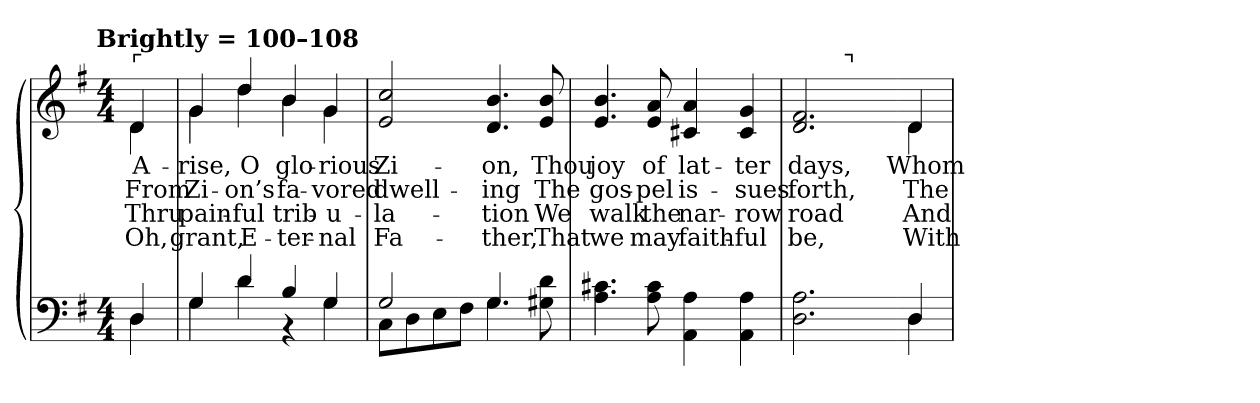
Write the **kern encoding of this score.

**kern	**kern	**text	**text	**text	**text
*part1	*part1	*part1	*part1	*part1	*part1
*staff2	*staff1	*staff1	*staff1	*staff1	*staff1
*clefF4	*clefG2	*	*	*	*
*k[f#]	*k[f#]	*	*	*	*
*G:	*G:	*	*	*	*
!!LO:TX:omd:t=Brightly = 100–108
*M4/4	*M4/4	*	*	*	*
*MM108	*MM108	*	*	*	*
=	=	=	=	=	=
*^	*	*	*	*	*
*	*	*^	*	*	*	*
!	!	!LO:TX:a:t=⌜	!	!	!	!	!
4D/	4D\	4d/	4d\	A-	From	Thru	Oh,
=1X	=1X	=1X	=1X	=1X	=1X	=1X	=1X
4G/	4G\	4g/	4g\	-rise,	Zi-	pain-	grant,
4d/	4d\	4dd/	4dd\	O	-on’s	-ful	E-
4B/	4r	4b/	4b\	glo-	fa-	trib-	-ter-
4G/	4G\	4g/	4g\	-rious	-vored	-u-	-nal
*	*	*v	*v	*	*	*	*
=2X	=2X	=2X	=2X	=2X	=2X	=2X
2G/	8C\L	2e/ 2cc/	Zi-	dwell-	-la-	Fa-
.	8D\	.	.	.	.	.
.	8E\	.	.	.	.	.
.	8F#\J	.	.	.	.	.
4.G/	4.G\	4.d/ 4.b/	-on,	-ing	-tion	-ther,
8G#X\ 8d\	8ryy	8e/ 8b/	Thou	The	We	That
*v	*v	*	*	*	*	*
=3X	=3X	=3X	=3X	=3X	=3X
4.A\ 4.c#X\	4.e/ 4.b/	joy	gos-	walk	we
8A\ 8c#\	8e/ 8a/	of	-pel	the	may
4AA\ 4A\	4c#X/ 4a/	lat-	is-	nar-	faith-
4AA\ 4A\	4c#/ 4g/	-ter	-sues	-row	-ful
=4X	=4X	=4X	=4X	=4X	=4X
*	*^	*	*	*	*
2.D\ 2.A\	2.d/ 2.f#/	2ryy	days,	forth,	road	be,
!	!	!LO:TX:a:rj:t=⌝	!	!	!	!
.	.	4ryy	.	.	.	.
!!LO:LB:g=z	!!
=5X-	=5X-	=5X-	=5X-	=5X-	=5X-	=5X-
*^	*	*	*	*	*	*
4D/	4D\	4d/	4d\	Whom	The	And	With
*v	*v	*	*	*	*	*	*
*	*v	*v	*	*	*	*
=	=	=	=	=	=
*-	*-	*-	*-	*-	*-
